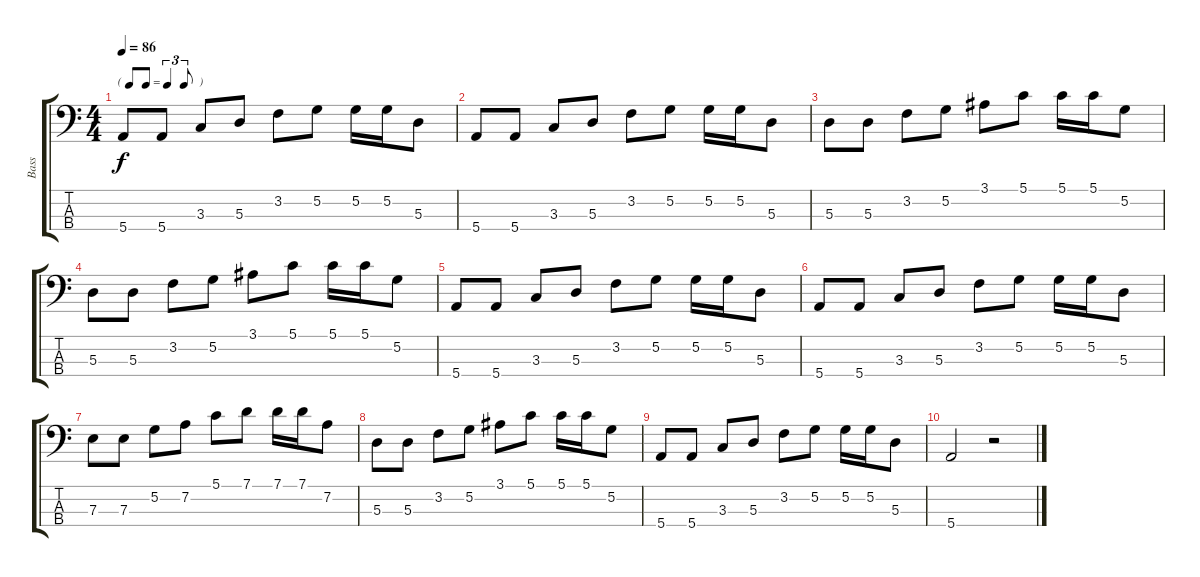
\track ("Bass" "Bass") {instrument electricbassfinger}
\staff {score tabs}
\tuning (G2 D2 A1 E1) {hide}
\ts (4 4)
\tf triplet8th
\tempo 86
\clef f4
\ks c
5.4.8{dy f} 5.4.8 3.3.8 5.3.8 3.2.8 5.2.8 5.2.16 5.2.16 5.3.8 |
5.4.8 5.4.8 3.3.8 5.3.8 3.2.8 5.2.8 5.2.16 5.2.16 5.3.8 |
5.3.8 5.3.8 3.2.8 5.2.8 3.1.8 5.1.8 5.1.16 5.1.16 5.2.8 |
5.3.8 5.3.8 3.2.8 5.2.8 3.1.8 5.1.8 5.1.16 5.1.16 5.2.8 |
5.4.8 5.4.8 3.3.8 5.3.8 3.2.8 5.2.8 5.2.16 5.2.16 5.3.8 |
5.4.8 5.4.8 3.3.8 5.3.8 3.2.8 5.2.8 5.2.16 5.2.16 5.3.8 |
7.3.8 7.3.8 5.2.8 7.2.8 5.1.8 7.1.8 7.1.16 7.1.16 7.2.8 |
5.3.8 5.3.8 3.2.8 5.2.8 3.1.8 5.1.8 5.1.16 5.1.16 5.2.8 |
5.4.8 5.4.8 3.3.8 5.3.8 3.2.8 5.2.8 5.2.16 5.2.16 5.3.8 |
5.4.2 r.2
